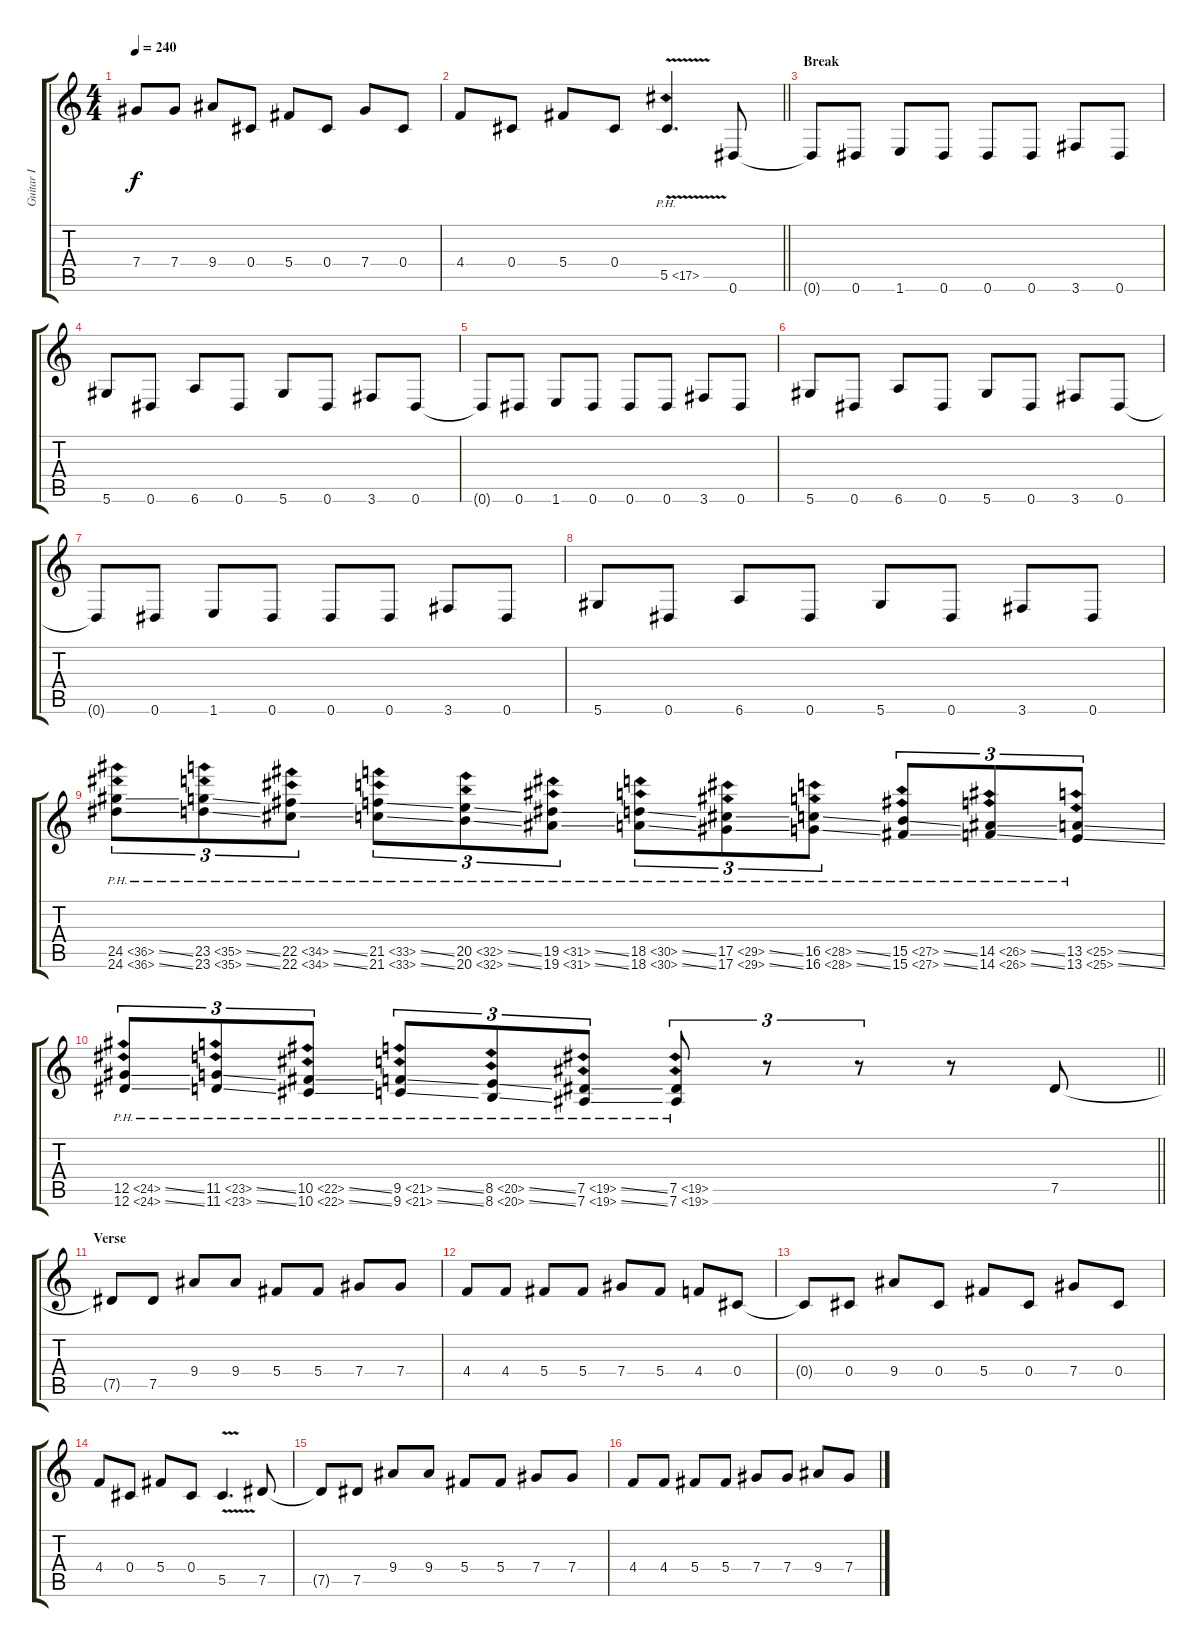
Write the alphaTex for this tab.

\track ("Guitar I" "Guitar I") {instrument distortionguitar}
\staff {score tabs}
\tuning (Eb4 Bb3 Gb3 Db3 Ab2 Eb2) {hide}
\ts (4 4)
\tempo 240
\clef g2
\ks c
7.4{t}.8{dy f} 7.4.8 9.4.8 0.4.8 5.4.8 0.4.8 7.4.8 0.4.8 |
\barLineRight lightlight
4.4.8 0.4.8 5.4.8 0.4.8 5.5{ph 12 v}.4{d} 0.6.8 |
\section ("" "Break")
0.6{t}.8 0.6.8 1.6.8 0.6.8 0.6.8 0.6.8 3.6.8 0.6.8 |
5.6.8 0.6.8 6.6.8 0.6.8 5.6.8 0.6.8 3.6.8 0.6.8 |
0.6{t}.8 0.6.8 1.6.8 0.6.8 0.6.8 0.6.8 3.6.8 0.6.8 |
5.6.8 0.6.8 6.6.8 0.6.8 5.6.8 0.6.8 3.6.8 0.6.8 |
0.6{t}.8 0.6.8 1.6.8 0.6.8 0.6.8 0.6.8 3.6.8 0.6.8 |
5.6.8 0.6.8 6.6.8 0.6.8 5.6.8 0.6.8 3.6.8 0.6.8 |
(24.5{ph 12 ss} 24.6{ph 12 ss}).8{tu (3 2)} (23.5{ph 12 ss} 23.6{ph 12 ss}).8{tu (3 2)} (22.5{ph 12 ss} 22.6{ph 12 ss}).8{tu (3 2)} (21.5{ph 12 ss} 21.6{ph 12 ss}).8{tu (3 2)} (20.5{ph 12 ss} 20.6{ph 12 ss}).8{tu (3 2)} (19.5{ph 12 ss} 19.6{ph 12 ss}).8{tu (3 2)} (18.5{ph 12 ss} 18.6{ph 12 ss}).8{tu (3 2)} (17.5{ph 12 ss} 17.6{ph 12 ss}).8{tu (3 2)} (16.5{ph 12 ss} 16.6{ph 12 ss}).8{tu (3 2)} (15.5{ph 12 ss} 15.6{ph 12 ss}).8{tu (3 2)} (14.5{ph 12 ss} 14.6{ph 12 ss}).8{tu (3 2)} (13.5{ph 12 ss} 13.6{ph 12 ss}).8{tu (3 2)} |
\barLineRight lightlight
(12.5{ph 12 ss} 12.6{ph 12 ss}).8{tu (3 2)} (11.5{ph 12 ss} 11.6{ph 12 ss}).8{tu (3 2)} (10.5{ph 12 ss} 10.6{ph 12 ss}).8{tu (3 2)} (9.5{ph 12 ss} 9.6{ph 12 ss}).8{tu (3 2)} (8.5{ph 12 ss} 8.6{ph 12 ss}).8{tu (3 2)} (7.5{ph 12 ss} 7.6{ph 12 ss}).8{tu (3 2)} (7.5{ph 12} 7.6{ph 12}).8{tu (3 2)} r.8{tu (3 2)} r.8{tu (3 2)} r.8 7.5.8 |
\section ("" "Verse")
7.5{t}.8 7.5.8 9.4.8 9.4.8 5.4.8 5.4.8 7.4.8 7.4.8 |
4.4.8 4.4.8 5.4.8 5.4.8 7.4.8 5.4.8 4.4.8 0.4.8 |
0.4{t}.8 0.4.8 9.4.8 0.4.8 5.4.8 0.4.8 7.4.8 0.4.8 |
4.4.8 0.4.8 5.4.8 0.4.8 5.5{v}.4{d} 7.5.8 |
7.5{t}.8 7.5.8 9.4.8 9.4.8 5.4.8 5.4.8 7.4.8 7.4.8 |
4.4.8 4.4.8 5.4.8 5.4.8 7.4.8 7.4.8 9.4.8 7.4.8
